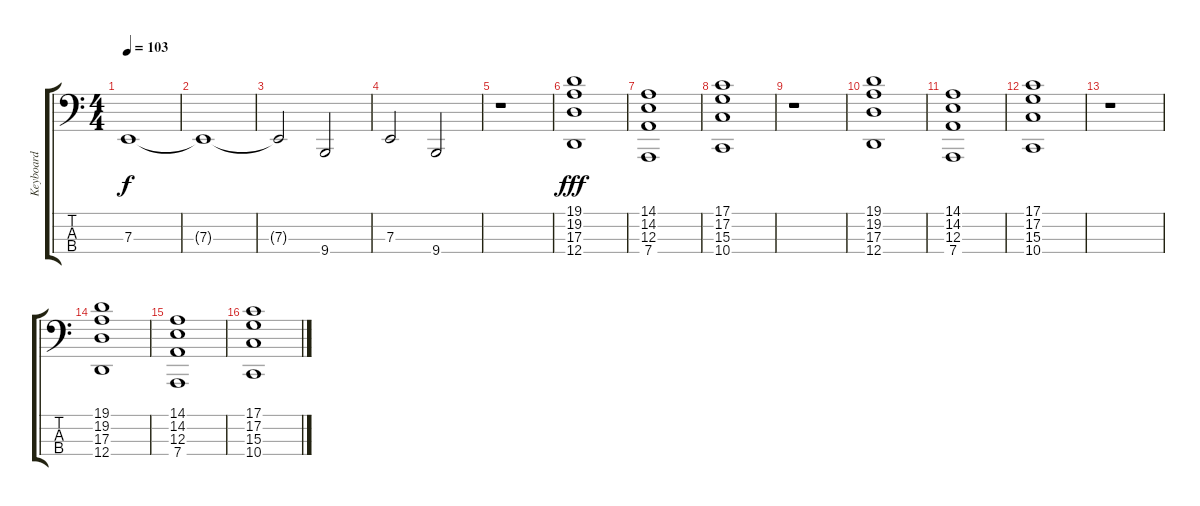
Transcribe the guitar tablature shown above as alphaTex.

\track ("Keyboard" "Keyboard") {instrument stringensemble1}
\staff {score tabs}
\tuning (G2 D2 A1 D1) {hide}
\ts (4 4)
\tempo 103
\clef f4
\ks c
7.3.1{dy f} |
7.3{t}.1 |
7.3{t}.2 9.4.2 |
7.3.2 9.4.2 |
r.1 |
(19.1 19.2 17.3 12.4).1{dy fff} |
(14.1 14.2 12.3 7.4).1 |
(17.1 17.2 15.3 10.4).1 |
r.1 |
(19.1 19.2 17.3 12.4).1 |
(14.1 14.2 12.3 7.4).1 |
(17.1 17.2 15.3 10.4).1 |
r.1 |
(19.1 19.2 17.3 12.4).1 |
(14.1 14.2 12.3 7.4).1 |
(17.1 17.2 15.3 10.4).1
